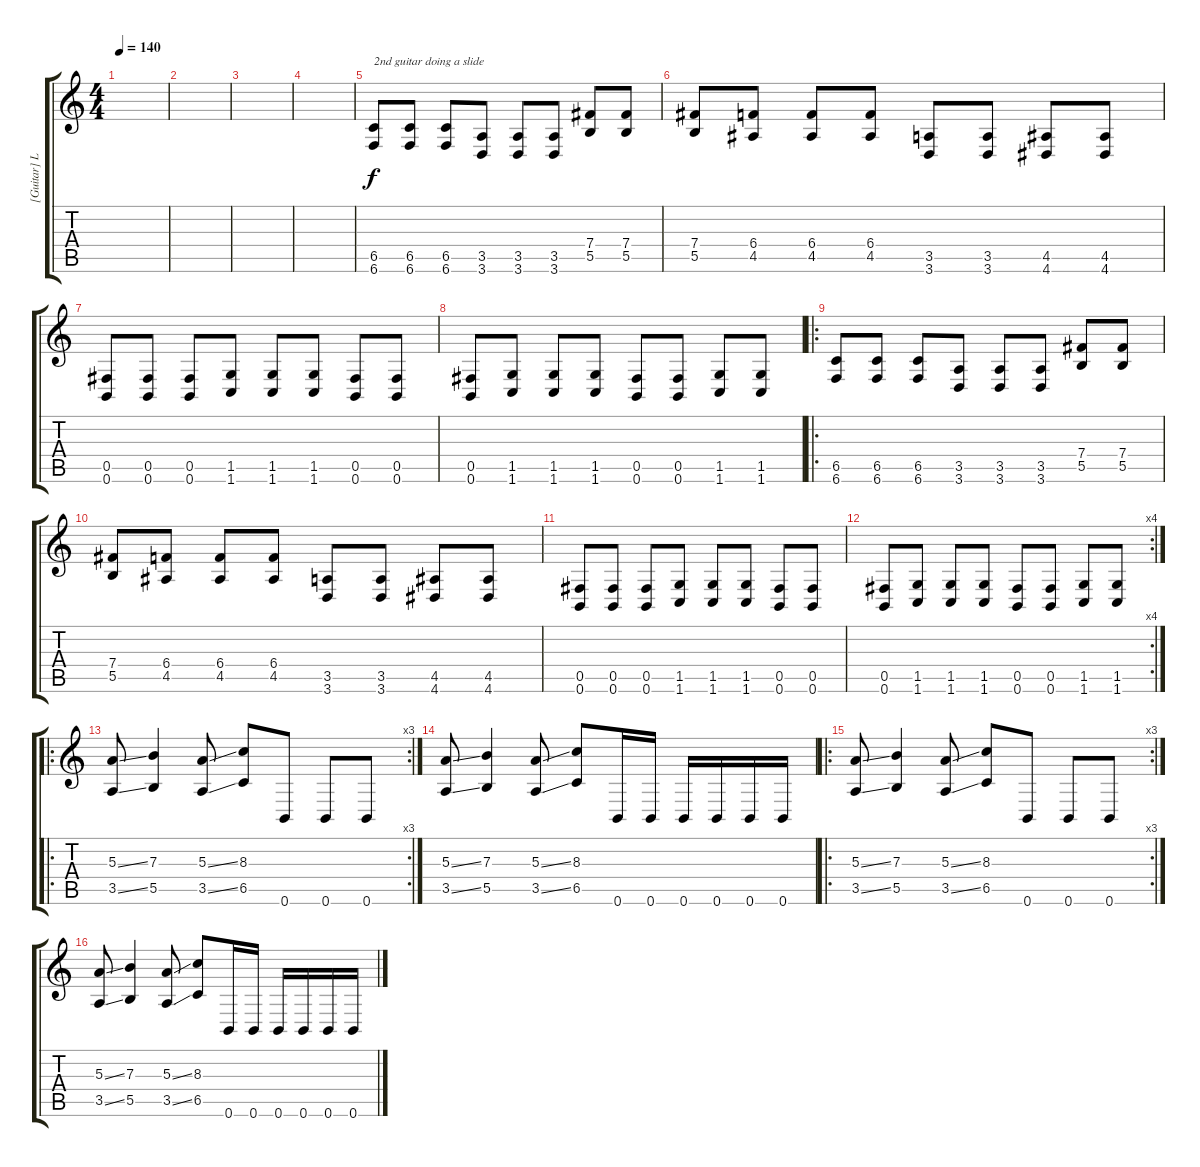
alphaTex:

\track ("[Guitar] Logan Mader" "[Guitar] L") {instrument distortionguitar}
\staff {score tabs}
\tuning (Db4 Ab3 E3 B2 Gb2 B1) {hide}
\ts (4 4)
\tempo 140
\clef g2
\ks c
|
|
|
|
(6.5 6.6).8{txt "2nd guitar doing a slide"} (6.5 6.6).8 (6.5 6.6).8 (3.5 3.6).8 (3.5 3.6).8 (3.5 3.6).8 (7.4 5.5).8 (7.4 5.5).8 |
(7.4 5.5).8 (6.4 4.5).8 (6.4 4.5).8 (6.4 4.5).8 (3.5 3.6).8 (3.5 3.6).8 (4.5 4.6).8 (4.5 4.6).8 |
(0.5 0.6).8 (0.5 0.6).8 (0.5 0.6).8 (1.5 1.6).8 (1.5 1.6).8 (1.5 1.6).8 (0.5 0.6).8 (0.5 0.6).8 |
(0.5 0.6).8 (1.5 1.6).8 (1.5 1.6).8 (1.5 1.6).8 (0.5 0.6).8 (0.5 0.6).8 (1.5 1.6).8 (1.5 1.6).8 |
\ro
(6.5 6.6).8 (6.5 6.6).8 (6.5 6.6).8 (3.5 3.6).8 (3.5 3.6).8 (3.5 3.6).8 (7.4 5.5).8 (7.4 5.5).8 |
(7.4 5.5).8 (6.4 4.5).8 (6.4 4.5).8 (6.4 4.5).8 (3.5 3.6).8 (3.5 3.6).8 (4.5 4.6).8 (4.5 4.6).8 |
(0.5 0.6).8 (0.5 0.6).8 (0.5 0.6).8 (1.5 1.6).8 (1.5 1.6).8 (1.5 1.6).8 (0.5 0.6).8 (0.5 0.6).8 |
\rc 4
(0.5 0.6).8 (1.5 1.6).8 (1.5 1.6).8 (1.5 1.6).8 (0.5 0.6).8 (0.5 0.6).8 (1.5 1.6).8 (1.5 1.6).8 |
\ro
\rc 3
(5.3{ss} 3.5{ss}).8 (7.3 5.5).4 (5.3{ss} 3.5{ss}).8 (8.3 6.5).8 0.6.8 0.6.8 0.6.8 |
(5.3{ss} 3.5{ss}).8 (7.3 5.5).4 (5.3{ss} 3.5{ss}).8 (8.3 6.5).8 0.6.16 0.6.16 0.6.16 0.6.16 0.6.16 0.6.16 |
\ro
\rc 3
(5.3{ss} 3.5{ss}).8 (7.3 5.5).4 (5.3{ss} 3.5{ss}).8 (8.3 6.5).8 0.6.8 0.6.8 0.6.8 |
(5.3{ss} 3.5{ss}).8 (7.3 5.5).4 (5.3{ss} 3.5{ss}).8 (8.3 6.5).8 0.6.16 0.6.16 0.6.16 0.6.16 0.6.16 0.6.16
